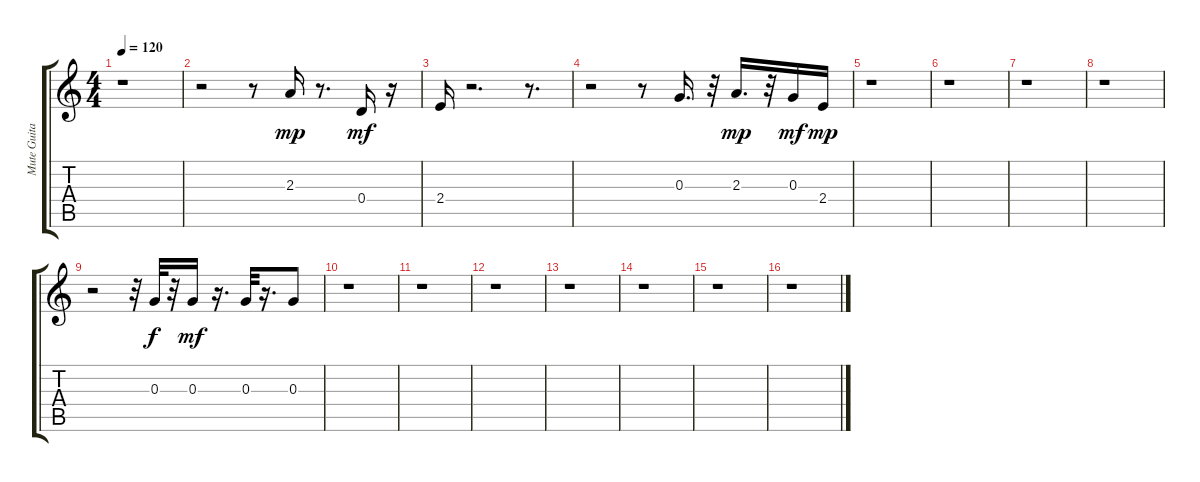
\track ("Mute Guitar" "Mute Guita") {instrument electricguitarmuted}
\staff {score tabs}
\tuning (E4 B3 G3 D3 A2 E2) {hide}
\ts (4 4)
\tempo 120
\clef g2
\ks c
r.1{dy mp} |
r.2 r.8 2.3.16 r.8{d} 0.4.16{dy mf} r.16 |
2.4.16 r.2{d} r.8{d} |
r.2 r.8 0.3.16{d} r.32 2.3.16{d dy mp} r.32 0.3.16{dy mf} 2.4.16{dy mp} |
r.1 |
r.1 |
r.1 |
r.1 |
r.2 r.32 0.3.32{dy f} r.32 0.3.16{dy mf} r.16{d} 0.3.32 r.16{d} 0.3.8 |
r.1 |
r.1 |
r.1 |
r.1 |
r.1 |
r.1 |
r.1
